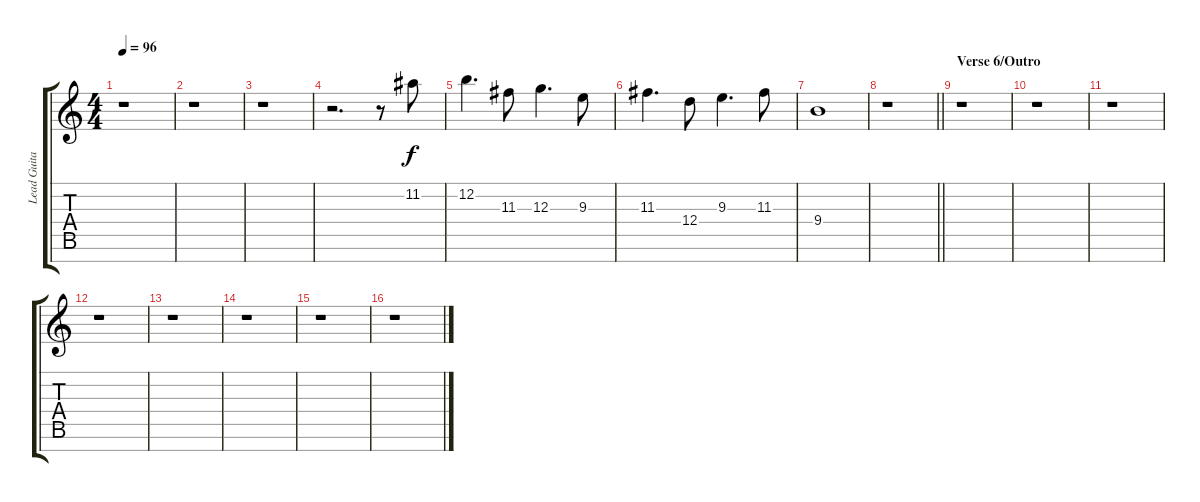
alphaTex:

\track ("Lead Guitar" "Lead Guita") {instrument electricguitarclean}
\staff {score tabs}
\tuning (E4 B3 G3 D3 A2 E2 B1) {hide}
\ts (4 4)
\tempo 96
\clef g2
\ks c
r.1{dy f} |
r.1 |
r.1 |
r.2{d} r.8 11.2.8 |
12.2.4{d} 11.3.8 12.3.4{d} 9.3.8 |
11.3.4{d} 12.4.8 9.3.4{d} 11.3.8 |
9.4.1 |
\barLineRight lightlight
r.1 |
\section ("" "Verse 6/Outro")
r.1 |
r.1 |
r.1 |
r.1 |
r.1 |
r.1 |
r.1 |
r.1
